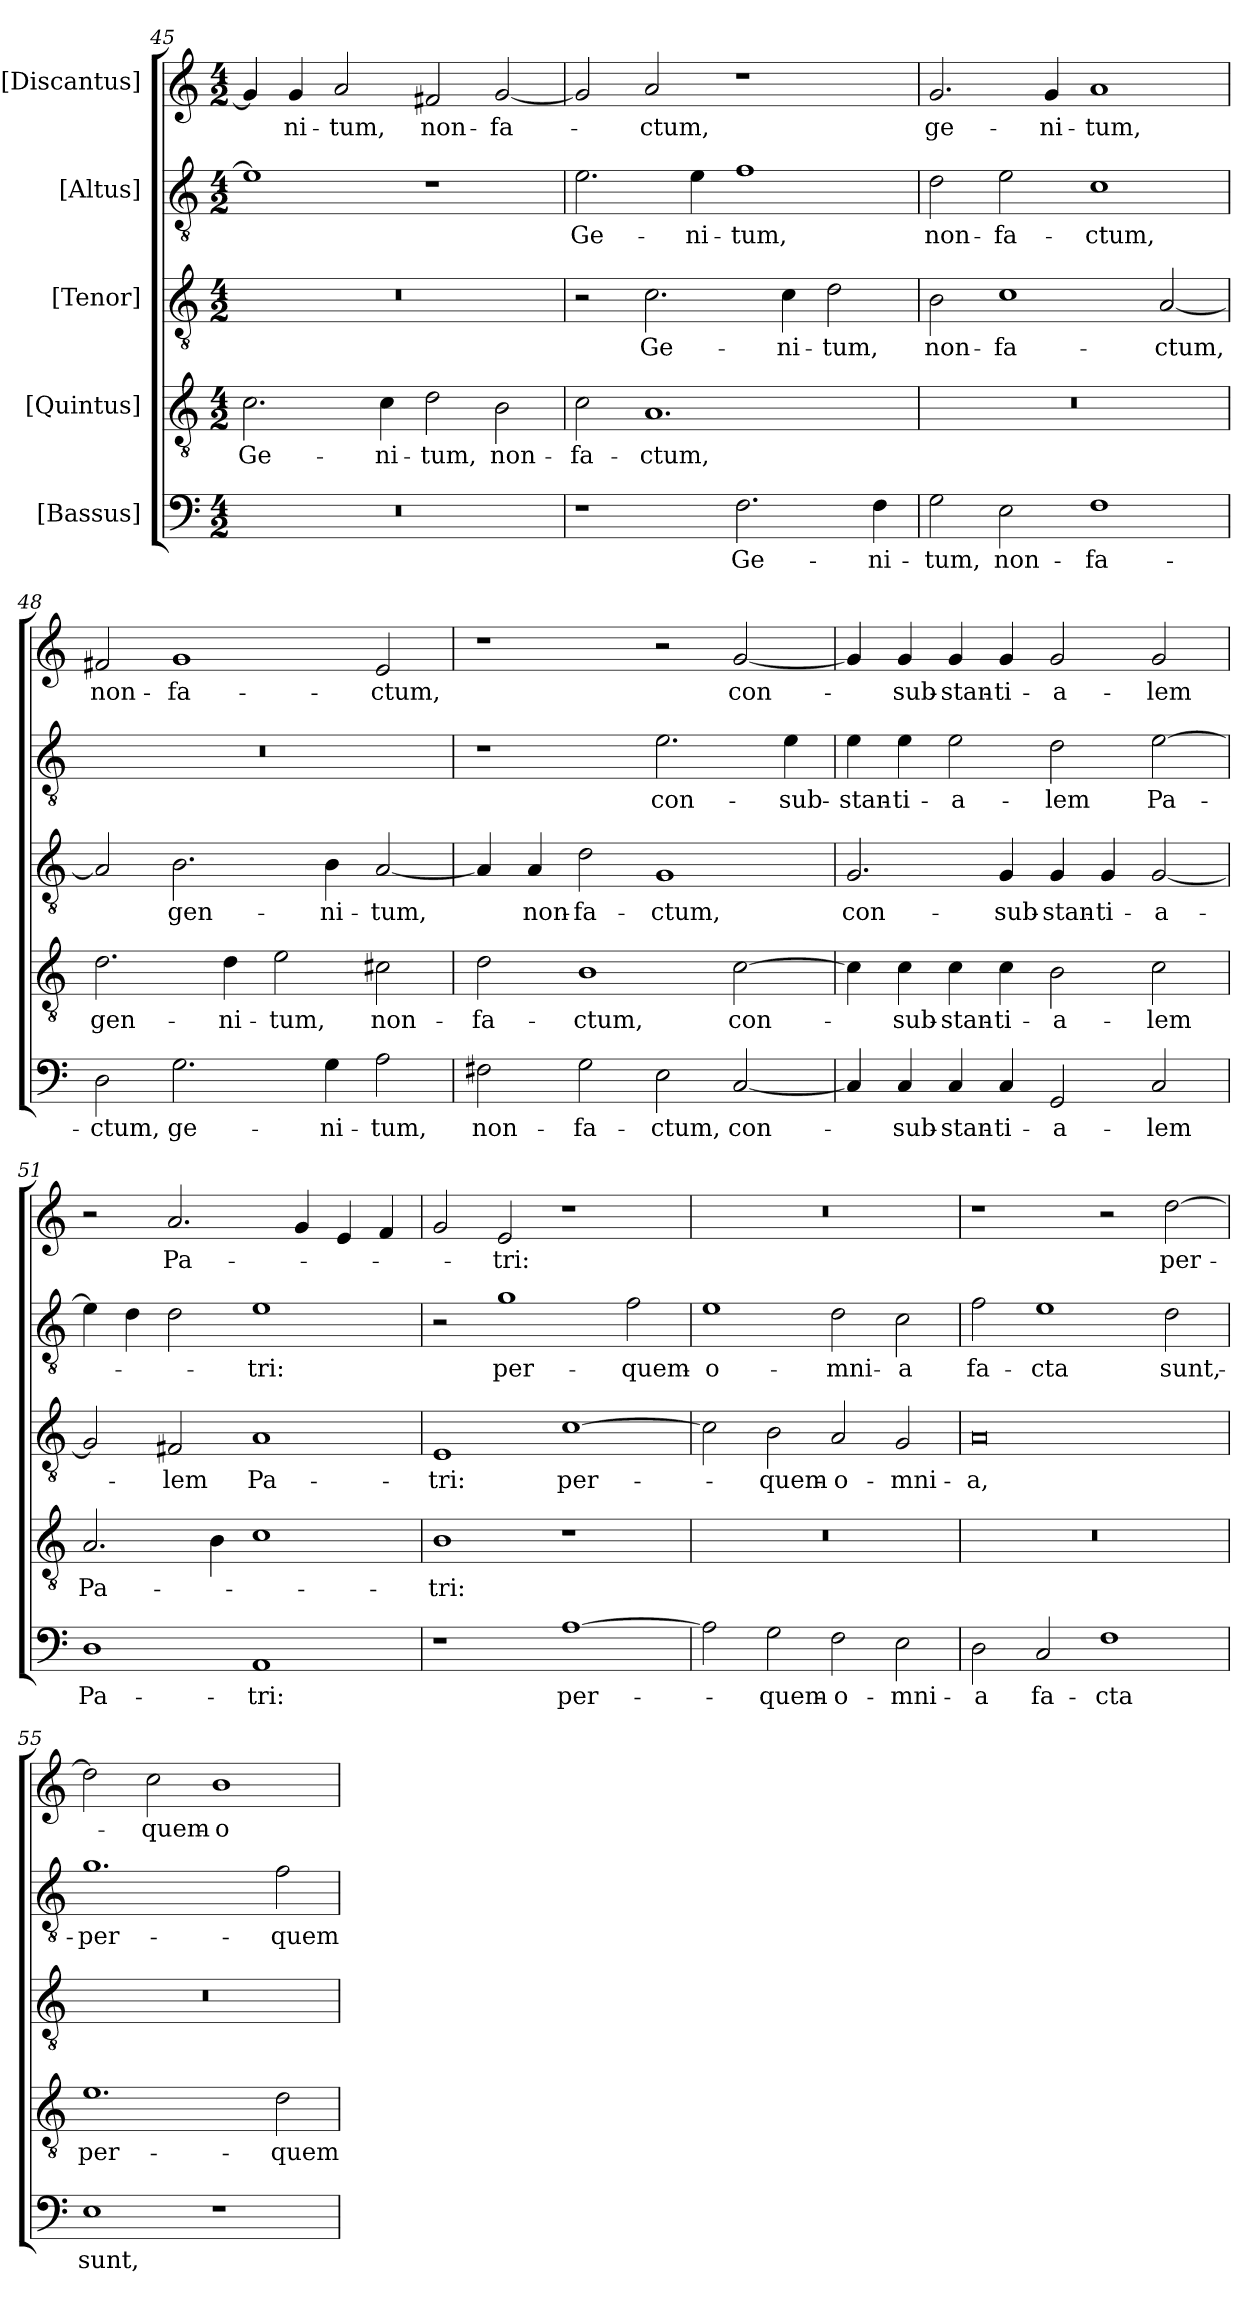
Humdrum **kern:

**kern	**text	**kern	**text	**kern	**text	**kern	**text	**kern	**text
*part5	*part5	*part4	*part4	*part3	*part3	*part2	*part2	*part1	*part1
*staff5	*staff5	*staff4	*staff4	*staff3	*staff3	*staff2	*staff2	*staff1	*staff1
*I"[Bassus]	*	*I"[Quintus]	*	*I"[Tenor]	*	*I"[Altus]	*	*I"[Discantus]	*
*clefF4	*	*clefGv2	*	*clefGv2	*	*clefGv2	*	*clefG2	*
*k[]	*	*k[]	*	*k[]	*	*k[]	*	*k[]	*
*M4/2	*	*M4/2	*	*M4/2	*	*M4/2	*	*M4/2	*
=45	=45	=45	=45	=45	=45	=45	=45	=45	=45
0r	.	2.c\	Ge-	0r	.	1e\]	.	4g/]	.
.	.	.	.	.	.	.	.	4g/	-ni-
.	.	.	.	.	.	.	.	2a/	-tum,
.	.	4c\	-ni-	.	.	.	.	.	.
.	.	2d\	-tum,	.	.	1r	.	2f#X/	non-
.	.	2B\	non-	.	.	.	.	[2g/	fa-
=46	=46	=46	=46	=46	=46	=46	=46	=46	=46
1r	.	2c\	fa-	2r	.	2.e\	Ge-	2g/]	.
.	.	1.A/	-ctum,	2.c\	Ge-	.	.	2a/	-ctum,
.	.	.	.	.	.	4e\	-ni-	.	.
2.F\	Ge-	.	.	.	.	1f\	-tum,	1r	.
.	.	.	.	4c\	-ni-	.	.	.	.
.	.	.	.	2d\	-tum,	.	.	.	.
4F\	-ni-	.	.	.	.	.	.	.	.
=47	=47	=47	=47	=47	=47	=47	=47	=47	=47
2G\	-tum,	0r	.	2B\	non-	2d\	non-	2.g/	ge-
2E\	non-	.	.	1c\	-fa-	2e\	fa-	.	.
.	.	.	.	.	.	.	.	4g/	-ni-
1F\	fa-	.	.	.	.	1c\	-ctum,	1a/	-tum,
.	.	.	.	[2A/	-ctum,	.	.	.	.
=48	=48	=48	=48	=48	=48	=48	=48	=48	=48
2D\	-ctum,	2.d\	gen-	2A/]	.	0r	.	2f#X/	non-
2.G\	ge-	.	.	2.B\	gen-	.	.	1g/	fa-
.	.	4d\	-ni-	.	.	.	.	.	.
.	.	2e\	-tum,	.	.	.	.	.	.
4G\	-ni-	.	.	4B\	-ni-	.	.	.	.
2A\	-tum,	2c#X\	non-	[2A/	-tum,	.	.	2e/	-ctum,
=49	=49	=49	=49	=49	=49	=49	=49	=49	=49
2F#X\	non-	2d\	fa-	4A/]	.	1r	.	1r	.
.	.	.	.	4A/	non-	.	.	.	.
2G\	fa-	1B\	-ctum,	2d\	fa-	.	.	.	.
2E\	-ctum,	.	.	1G/	-ctum,	2.e\	con-	2r	.
[2C/	con-	[2c\	con-	.	.	.	.	[2g/	con-
.	.	.	.	.	.	4e\	-sub-	.	.
=50	=50	=50	=50	=50	=50	=50	=50	=50	=50
4C/]	.	4c\]	.	2.G/	con-	4e\	-stan-	4g/]	.
4C/	-sub-	4c\	-sub-	.	.	4e\	-ti-	4g/	-sub-
4C/	-stan-	4c\	-stan-	.	.	2e\	-a-	4g/	-stan-
4C/	-ti-	4c\	-ti-	4G/	sub-	.	.	4g/	-ti-
2GG/	-a-	2B\	-a-	4G/	-stan-	2d\	-lem	2g/	-a-
.	.	.	.	4G/	-ti-	.	.	.	.
2C/	-lem	2c\	-lem	[2G/	-a-	[2e\	Pa-	2g/	-lem
=51	=51	=51	=51	=51	=51	=51	=51	=51	=51
1D\	Pa-	2.A/	Pa-	2G/]	.	4e\]	.	2r	.
.	.	.	.	.	.	4d\	.	.	.
.	.	.	.	2F#X/	-lem	2d\	.	2.a/	Pa-
.	.	4B\	.	.	.	.	.	.	.
1AA/	-tri:	1c\	.	1A/	Pa-	1e\	-tri:	.	.
.	.	.	.	.	.	.	.	4g/	.
.	.	.	.	.	.	.	.	4e/	.
.	.	.	.	.	.	.	.	4f/	.
=52	=52	=52	=52	=52	=52	=52	=52	=52	=52
1r	.	1B\	-tri:	1E/	-tri:	2r	.	2g/	.
.	.	.	.	.	.	1g\	per-	2e/	-tri:
[1A\	per-	1r	.	[1c\	per-	.	.	1r	.
.	.	.	.	.	.	2f\	quem-	.	.
=53	=53	=53	=53	=53	=53	=53	=53	=53	=53
2A\]	.	0r	.	2c\]	.	1e\	o-	0r	.
2G\	quem-	.	.	2B\	quem-	.	.	.	.
2F\	o-	.	.	2A/	o-	2d\	-mni-	.	.
2E\	-mni-	.	.	2G/	-mni-	2c\	-a	.	.
=54	=54	=54	=54	=54	=54	=54	=54	=54	=54
2D\	-a	0r	.	0A/	-a,	2f\	fa-	1r	.
2C/	fa-	.	.	.	.	1e\	-cta	.	.
1F\	-cta	.	.	.	.	.	.	2r	.
.	.	.	.	.	.	2d\	sunt,-	[2dd\	per-
=55	=55	=55	=55	=55	=55	=55	=55	=55	=55
1E\	sunt,-	1.e\	per-	0r	.	1.g\	per-	2dd\]	.
.	.	.	.	.	.	.	.	2cc\	quem-
1r	.	.	.	.	.	.	.	1b\	o-
.	.	2d\	quem-	.	.	2f\	quem-	.	.
=	=	=	=	=	=	=	=	=	=
*-	*-	*-	*-	*-	*-	*-	*-	*-	*-
